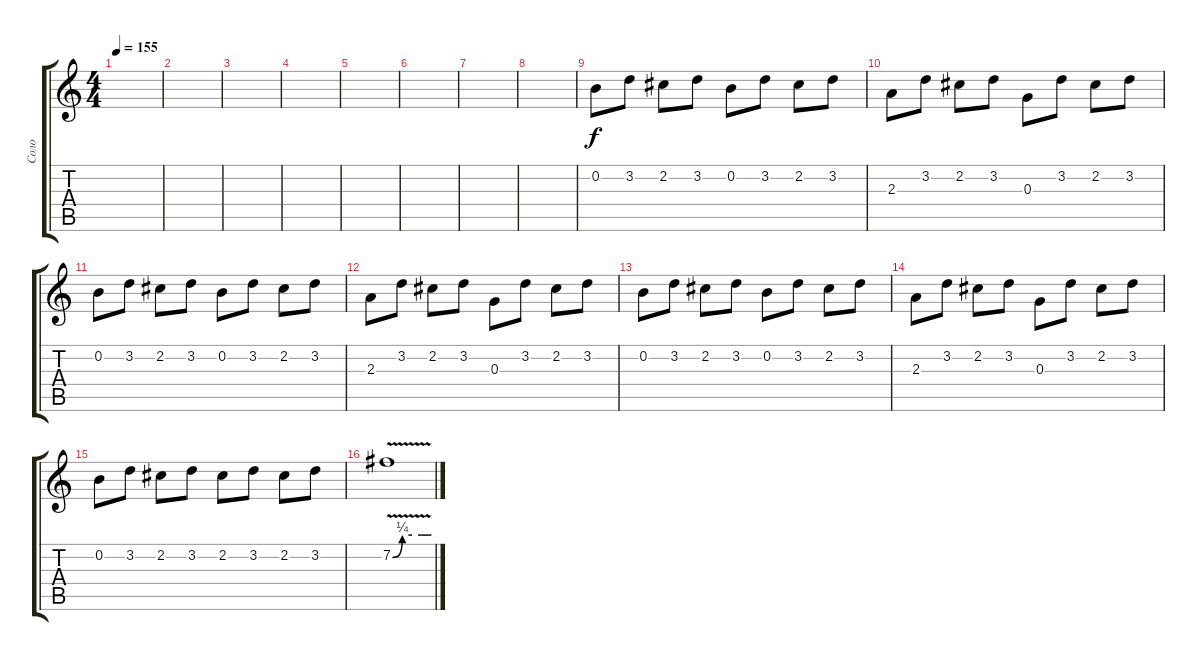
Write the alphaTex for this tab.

\track ("Соло" "Соло") {instrument overdrivenguitar}
\staff {score tabs}
\tuning (E4 B3 G3 D3 A2 E2) {hide}
\ts (4 4)
\tempo 155
\clef g2
\ks c
|
|
|
|
|
|
|
|
0.2.8 3.2.8 2.2.8 3.2.8 0.2.8 3.2.8 2.2.8 3.2.8 |
2.3.8 3.2.8 2.2.8 3.2.8 0.3.8 3.2.8 2.2.8 3.2.8 |
0.2.8 3.2.8 2.2.8 3.2.8 0.2.8 3.2.8 2.2.8 3.2.8 |
2.3.8 3.2.8 2.2.8 3.2.8 0.3.8 3.2.8 2.2.8 3.2.8 |
0.2.8 3.2.8 2.2.8 3.2.8 0.2.8 3.2.8 2.2.8 3.2.8 |
2.3.8 3.2.8 2.2.8 3.2.8 0.3.8 3.2.8 2.2.8 3.2.8 |
0.2.8 3.2.8 2.2.8 3.2.8 2.2.8 3.2.8 2.2.8 3.2.8 |
7.2{be (custom 0 0 15 1 30 1 45 1 55 1 60 1) v}.1
